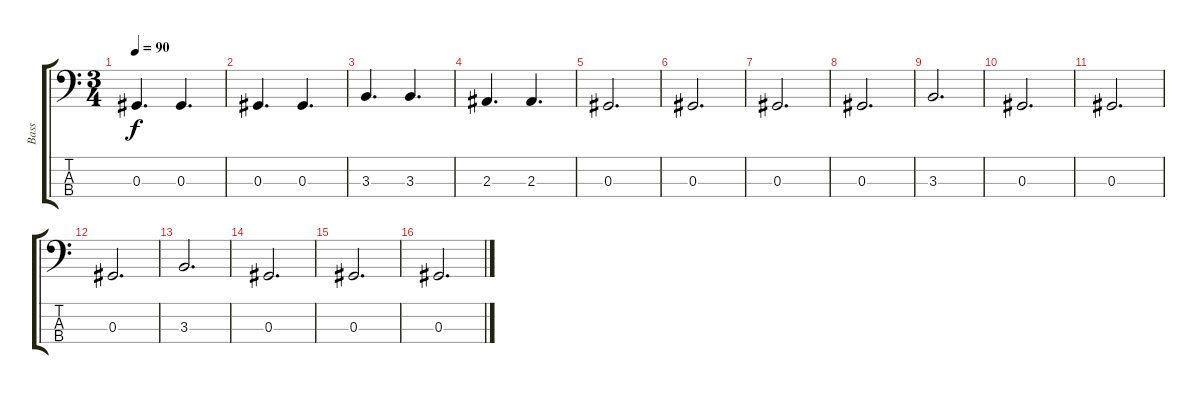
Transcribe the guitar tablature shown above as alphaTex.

\track ("Bass" "Bass") {instrument electricbassfinger}
\staff {score tabs}
\tuning (Gb2 Db2 Ab1 Eb1) {hide}
\ts (3 4)
\tempo 90
\clef f4
\ks c
0.3.4{d dy f} 0.3.4{d} |
0.3.4{d} 0.3.4{d} |
3.3.4{d} 3.3.4{d} |
2.3.4{d} 2.3.4{d} |
0.3.2{d} |
0.3.2{d} |
0.3.2{d} |
0.3.2{d} |
3.3.2{d} |
0.3.2{d} |
0.3.2{d} |
0.3.2{d} |
3.3.2{d} |
0.3.2{d} |
0.3.2{d} |
0.3.2{d}
